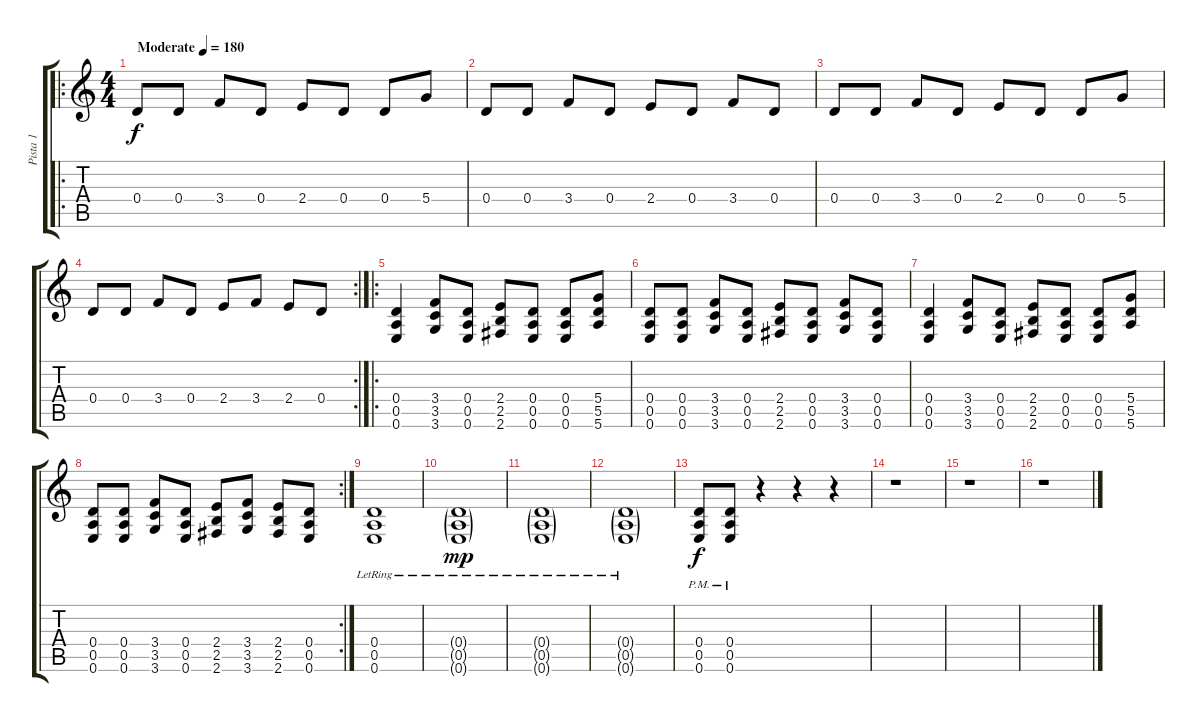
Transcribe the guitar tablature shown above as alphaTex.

\track ("Pista 1" "Pista 1") {instrument distortionguitar}
\staff {score tabs}
\tuning (E4 B3 G3 D3 A2 E2) {hide}
\ro
\ts (4 4)
\tempo (180 "Moderate")
\clef g2
\ks c
0.4.8{dy f instrument distortionguitar} 0.4.8 3.4.8 0.4.8 2.4.8 0.4.8 0.4.8 5.4.8 |
0.4.8 0.4.8 3.4.8 0.4.8 2.4.8 0.4.8 3.4.8 0.4.8 |
0.4.8 0.4.8 3.4.8 0.4.8 2.4.8 0.4.8 0.4.8 5.4.8 |
\rc 2
0.4.8 0.4.8 3.4.8 0.4.8 2.4.8 3.4.8 2.4.8 0.4.8 |
\ro
(0.4 0.5 0.6).4 (3.4 3.5 3.6).8 (0.4 0.5 0.6).8 (2.4 2.5 2.6).8 (0.4 0.5 0.6).8 (0.4 0.5 0.6).8 (5.4 5.5 5.6).8 |
(0.4 0.5 0.6).8 (0.4 0.5 0.6).8 (3.4 3.5 3.6).8 (0.4 0.5 0.6).8 (2.4 2.5 2.6).8 (0.4 0.5 0.6).8 (3.4 3.5 3.6).8 (0.4 0.5 0.6).8 |
(0.4 0.5 0.6).4 (3.4 3.5 3.6).8 (0.4 0.5 0.6).8 (2.4 2.5 2.6).8 (0.4 0.5 0.6).8 (0.4 0.5 0.6).8 (5.4 5.5 5.6).8 |
\rc 2
(0.4 0.5 0.6).8 (0.4 0.5 0.6).8 (3.4 3.5 3.6).8 (0.4 0.5 0.6).8 (2.4 2.5 2.6).8 (3.4 3.5 3.6).8 (2.4 2.5 2.6).8 (0.4 0.5 0.6).8 |
(0.4 0.5 0.6{lr}).1 |
(0.4{g} 0.5{g} 0.6{g lr}).1{dy mp} |
(0.4{g} 0.5{g} 0.6{g lr}).1 |
(0.4{g} 0.5{g} 0.6{g lr}).1 |
(0.4{pm} 0.5{pm} 0.6{pm}).8{dy f} (0.4{pm} 0.5{pm} 0.6{pm}).8 r.4 r.4 r.4 |
r.1 |
r.1 |
r.1
